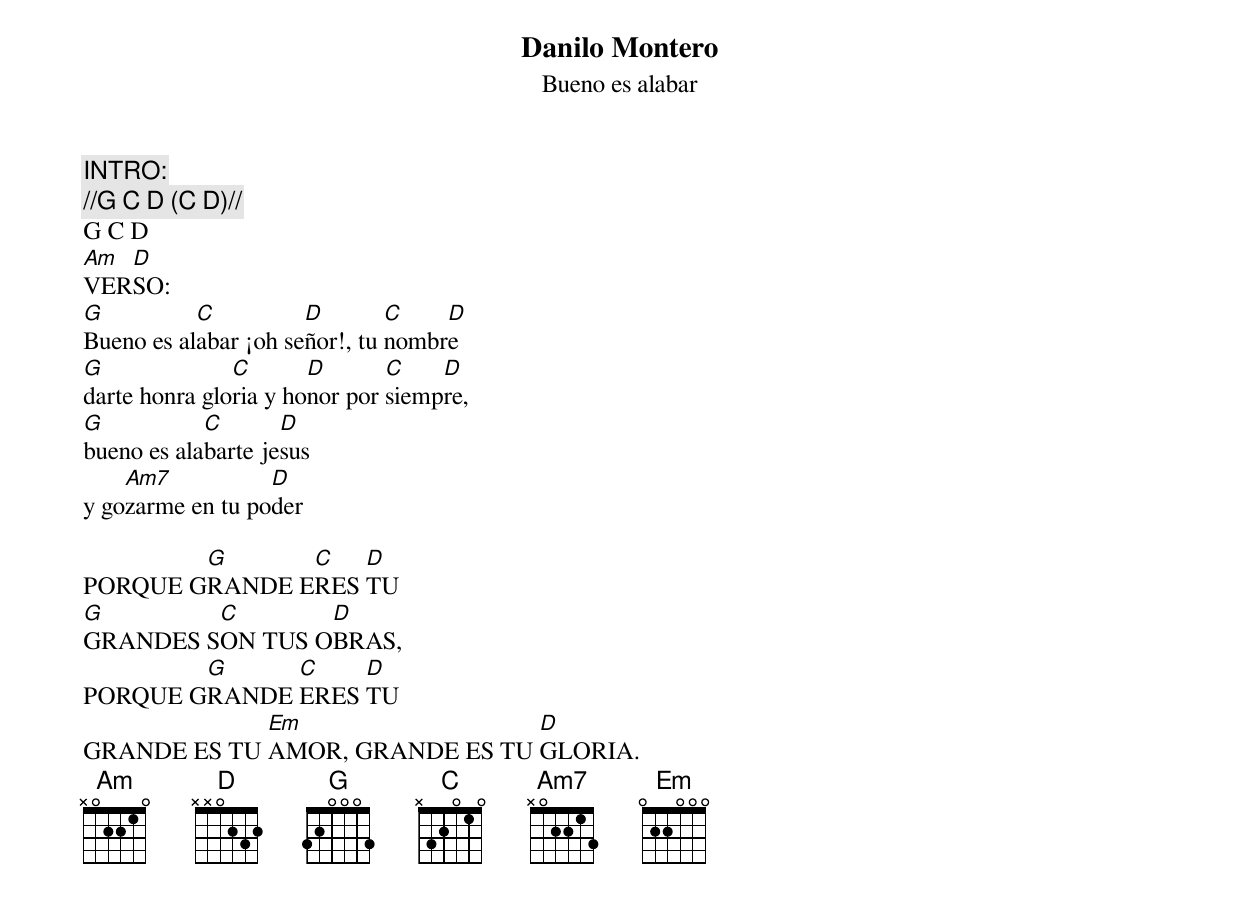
Danilo Montero
Bueno es alabar

INTRO:
//G C D (C D)//
G C D
Am D
VERSO:
G          C          D        C    D
Bueno es alabar ¡oh señor!, tu nombre
G              C       D       C    D
darte honra gloria y honor por siempre,
G           C       D
bueno es alabarte jesus
    Am7           D
y gozarme en tu poder

        G      C   D
PORQUE GRANDE ERES TU
G        C       D
GRANDES SON TUS OBRAS,
        G     C    D
PORQUE GRANDE ERES TU
             Em                 D
GRANDE ES TU AMOR, GRANDE ES TU GLORIA.
